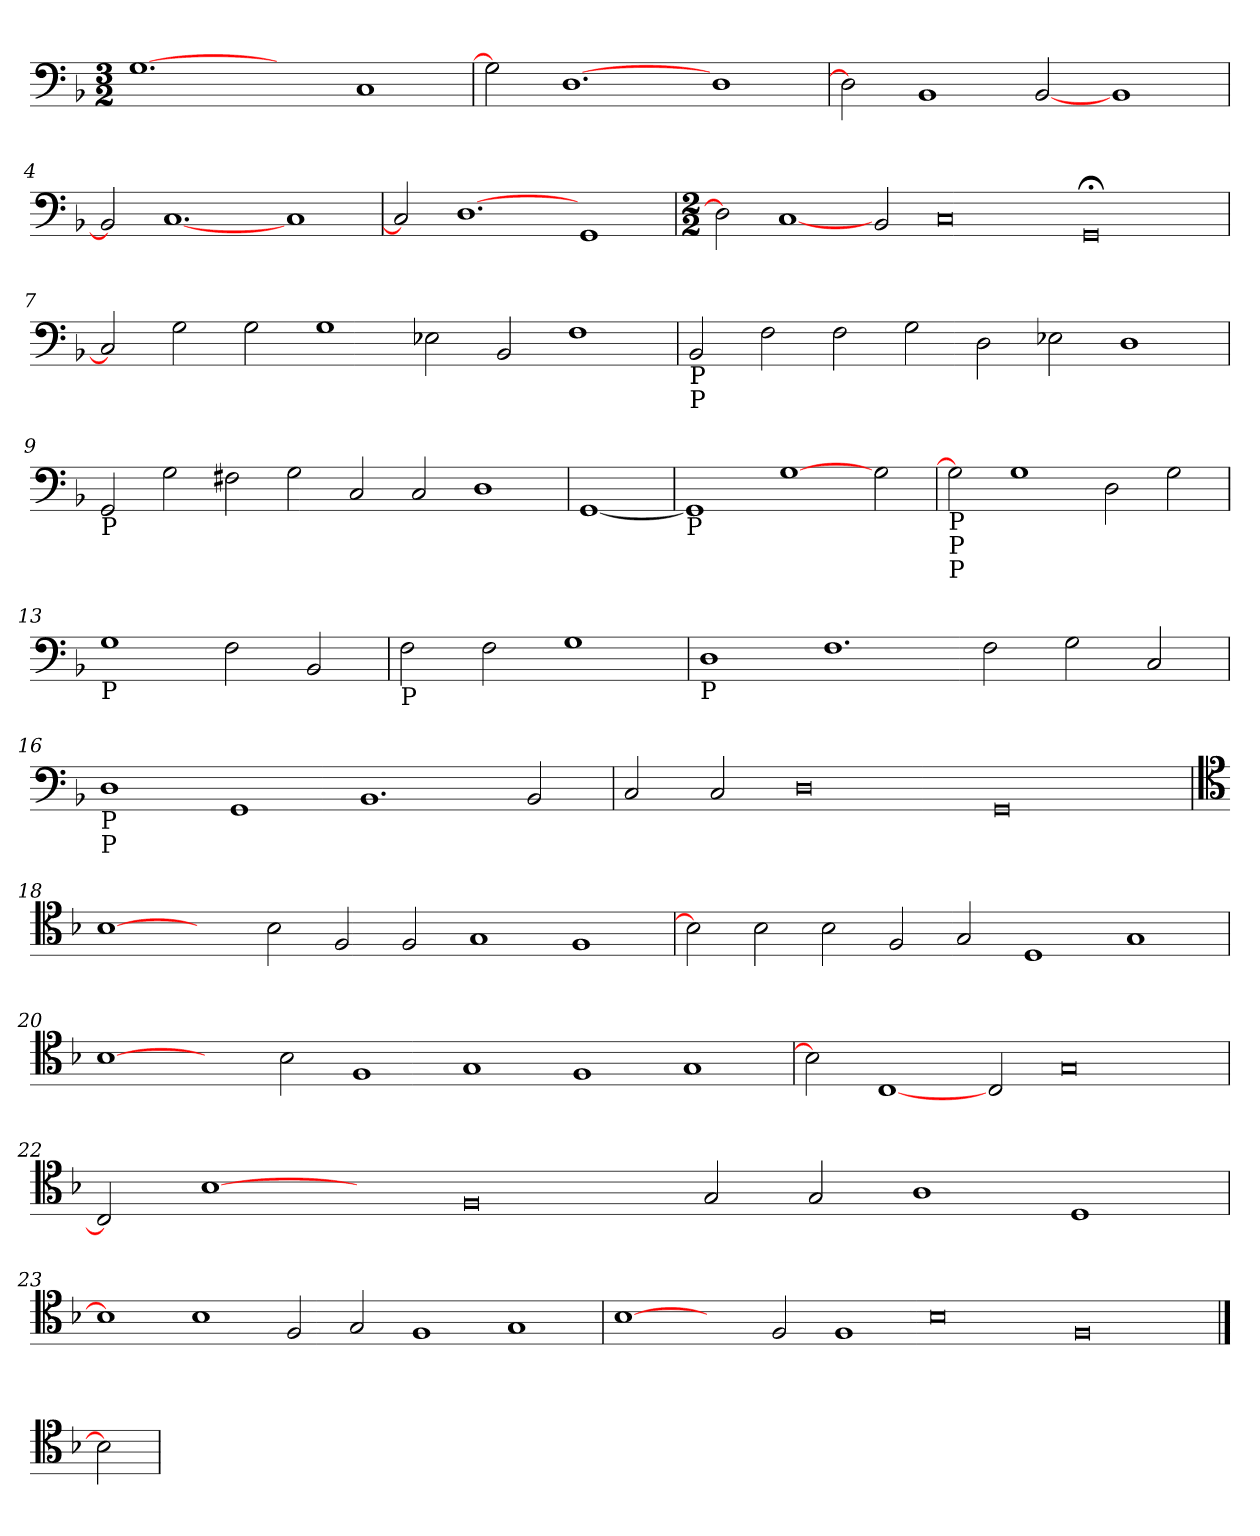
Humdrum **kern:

**kern
*part1
*staff1
*clefF4
*k[b-]
*M3/2
=1
[1.G
2ryy
1C
=2
2G]
[1.D
1D
=3
2D]
1BB-
[2BB-
1BB-
=4
2BB-]
[1.C
1C
=5
2C]
[1.D
1GG
=6
*M2/2
2D]
[1C
2BB-/
0C
0GG;<
=7
2C]
2G\
2G\
1G
2E-X\
2BB-/
1F
=8
!LO:TX:b:t=P
!LO:TX:b:t=P
2BB-/
2F\
2F\
2G\
2D\
2E-X\
1D
=9
!LO:TX:b:t=P
2GG/
2G\
2F#X\
2G\
2C/
2C/
1D
=10
[1GG
=11
!LO:TX:b:t=P
1GG]
[1G
2G\
=12
!LO:TX:b:t=P
!LO:TX:b:t=P
!LO:TX:b:t=P
2G]
1G
2D\
2G\
=13
!LO:TX:b:t=P
1G
2F\
2BB-/
=14
!LO:TX:b:t=P
2F\
2F\
1G
=15
!LO:TX:b:t=P
1D
1.F
2F\
2G\
2C/
=16
!LO:TX:b:t=P
!LO:TX:b:t=P
1D
1GG
1.BB-
2BB-/
=17
2C/
2C/
0D
0GG
=18
*clefC4
[1B-
2ryy
2B-\
2F/
2F/
1G
1F
=19
2B-]
2B-\
2B-\
2F/
2G/
1D
1G
=20
[1B-
2ryy
2B-\
1F
1G
1F
1G
=21
2B-]
[1C
2C/
0G
=22
2C]
[1B-
2ryy
0F
2G/
2G/
1A
1D
=23
1B-]
1B-
2F/
2G/
1F
1G
=24
[1B-
2ryy
2F/
1F
0B-
0F
==25
2B-]
=
*-
